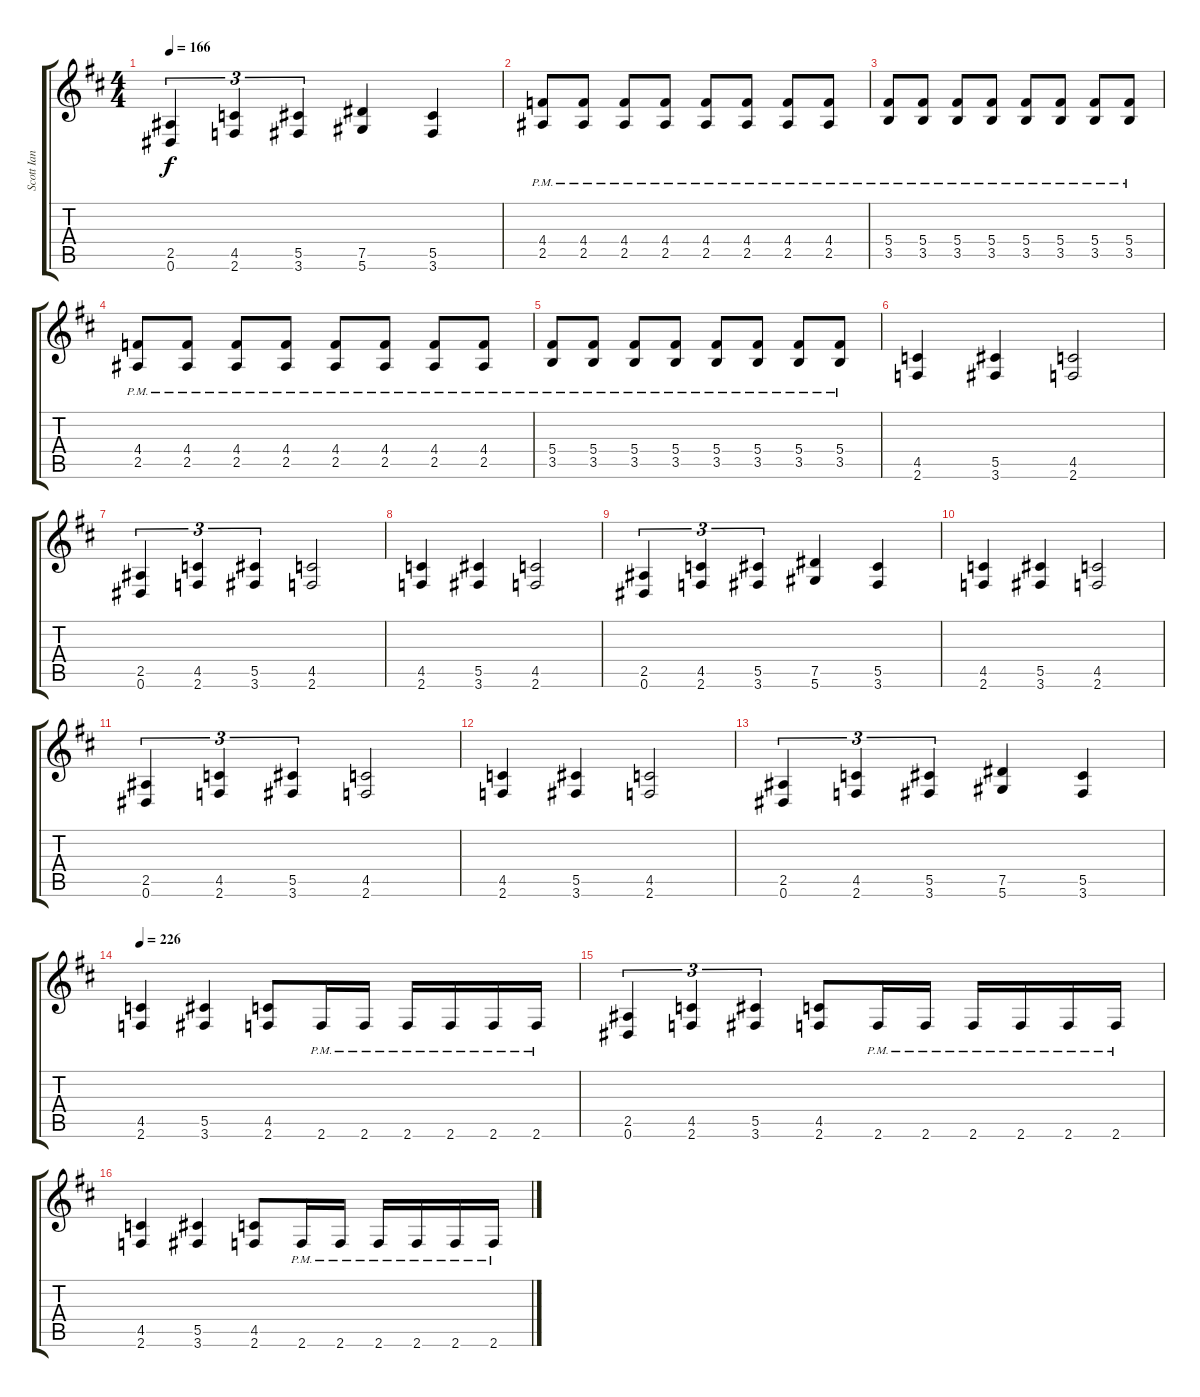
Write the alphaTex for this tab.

\track ("Scott Ian" "Scott Ian") {instrument distortionguitar}
\staff {score tabs}
\tuning (Eb4 Bb3 Gb3 Db3 Ab2 Eb2) {hide}
\ts (4 4)
\tempo 166
\clef g2
\ks d
(2.5 0.6).4{tu (3 2) dy f} (4.5 2.6).4{tu (3 2)} (5.5 3.6).4{tu (3 2)} (7.5 5.6).4 (5.5 3.6).4 |
(4.4{pm} 2.5{pm}).8 (4.4{pm} 2.5{pm}).8 (4.4{pm} 2.5{pm}).8 (4.4{pm} 2.5{pm}).8 (4.4{pm} 2.5{pm}).8 (4.4{pm} 2.5{pm}).8 (4.4{pm} 2.5{pm}).8 (4.4{pm} 2.5{pm}).8 |
(5.4{pm} 3.5{pm}).8 (5.4{pm} 3.5{pm}).8 (5.4{pm} 3.5{pm}).8 (5.4{pm} 3.5{pm}).8 (5.4{pm} 3.5{pm}).8 (5.4{pm} 3.5{pm}).8 (5.4{pm} 3.5{pm}).8 (5.4{pm} 3.5{pm}).8 |
(4.4{pm} 2.5{pm}).8 (4.4{pm} 2.5{pm}).8 (4.4{pm} 2.5{pm}).8 (4.4{pm} 2.5{pm}).8 (4.4{pm} 2.5{pm}).8 (4.4{pm} 2.5{pm}).8 (4.4{pm} 2.5{pm}).8 (4.4{pm} 2.5{pm}).8 |
(5.4{pm} 3.5{pm}).8 (5.4{pm} 3.5{pm}).8 (5.4{pm} 3.5{pm}).8 (5.4{pm} 3.5{pm}).8 (5.4{pm} 3.5{pm}).8 (5.4{pm} 3.5{pm}).8 (5.4{pm} 3.5{pm}).8 (5.4{pm} 3.5{pm}).8 |
(4.5 2.6).4 (5.5 3.6).4 (4.5 2.6).2 |
(2.5 0.6).4{tu (3 2)} (4.5 2.6).4{tu (3 2)} (5.5 3.6).4{tu (3 2)} (4.5 2.6).2 |
(4.5 2.6).4 (5.5 3.6).4 (4.5 2.6).2 |
(2.5 0.6).4{tu (3 2)} (4.5 2.6).4{tu (3 2)} (5.5 3.6).4{tu (3 2)} (7.5 5.6).4 (5.5 3.6).4 |
(4.5 2.6).4 (5.5 3.6).4 (4.5 2.6).2 |
(2.5 0.6).4{tu (3 2)} (4.5 2.6).4{tu (3 2)} (5.5 3.6).4{tu (3 2)} (4.5 2.6).2 |
(4.5 2.6).4 (5.5 3.6).4 (4.5 2.6).2 |
(2.5 0.6).4{tu (3 2)} (4.5 2.6).4{tu (3 2)} (5.5 3.6).4{tu (3 2)} (7.5 5.6).4 (5.5 3.6).4 |
\tempo 226
(4.5 2.6).4 (5.5 3.6).4 (4.5 2.6).8 2.6{pm}.16 2.6{pm}.16 2.6{pm}.16 2.6{pm}.16 2.6{pm}.16 2.6{pm}.16 |
(2.5 0.6).4{tu (3 2)} (4.5 2.6).4{tu (3 2)} (5.5 3.6).4{tu (3 2)} (4.5 2.6).8 2.6{pm}.16 2.6{pm}.16 2.6{pm}.16 2.6{pm}.16 2.6{pm}.16 2.6{pm}.16 |
(4.5 2.6).4 (5.5 3.6).4 (4.5 2.6).8 2.6{pm}.16 2.6{pm}.16 2.6{pm}.16 2.6{pm}.16 2.6{pm}.16 2.6{pm}.16
